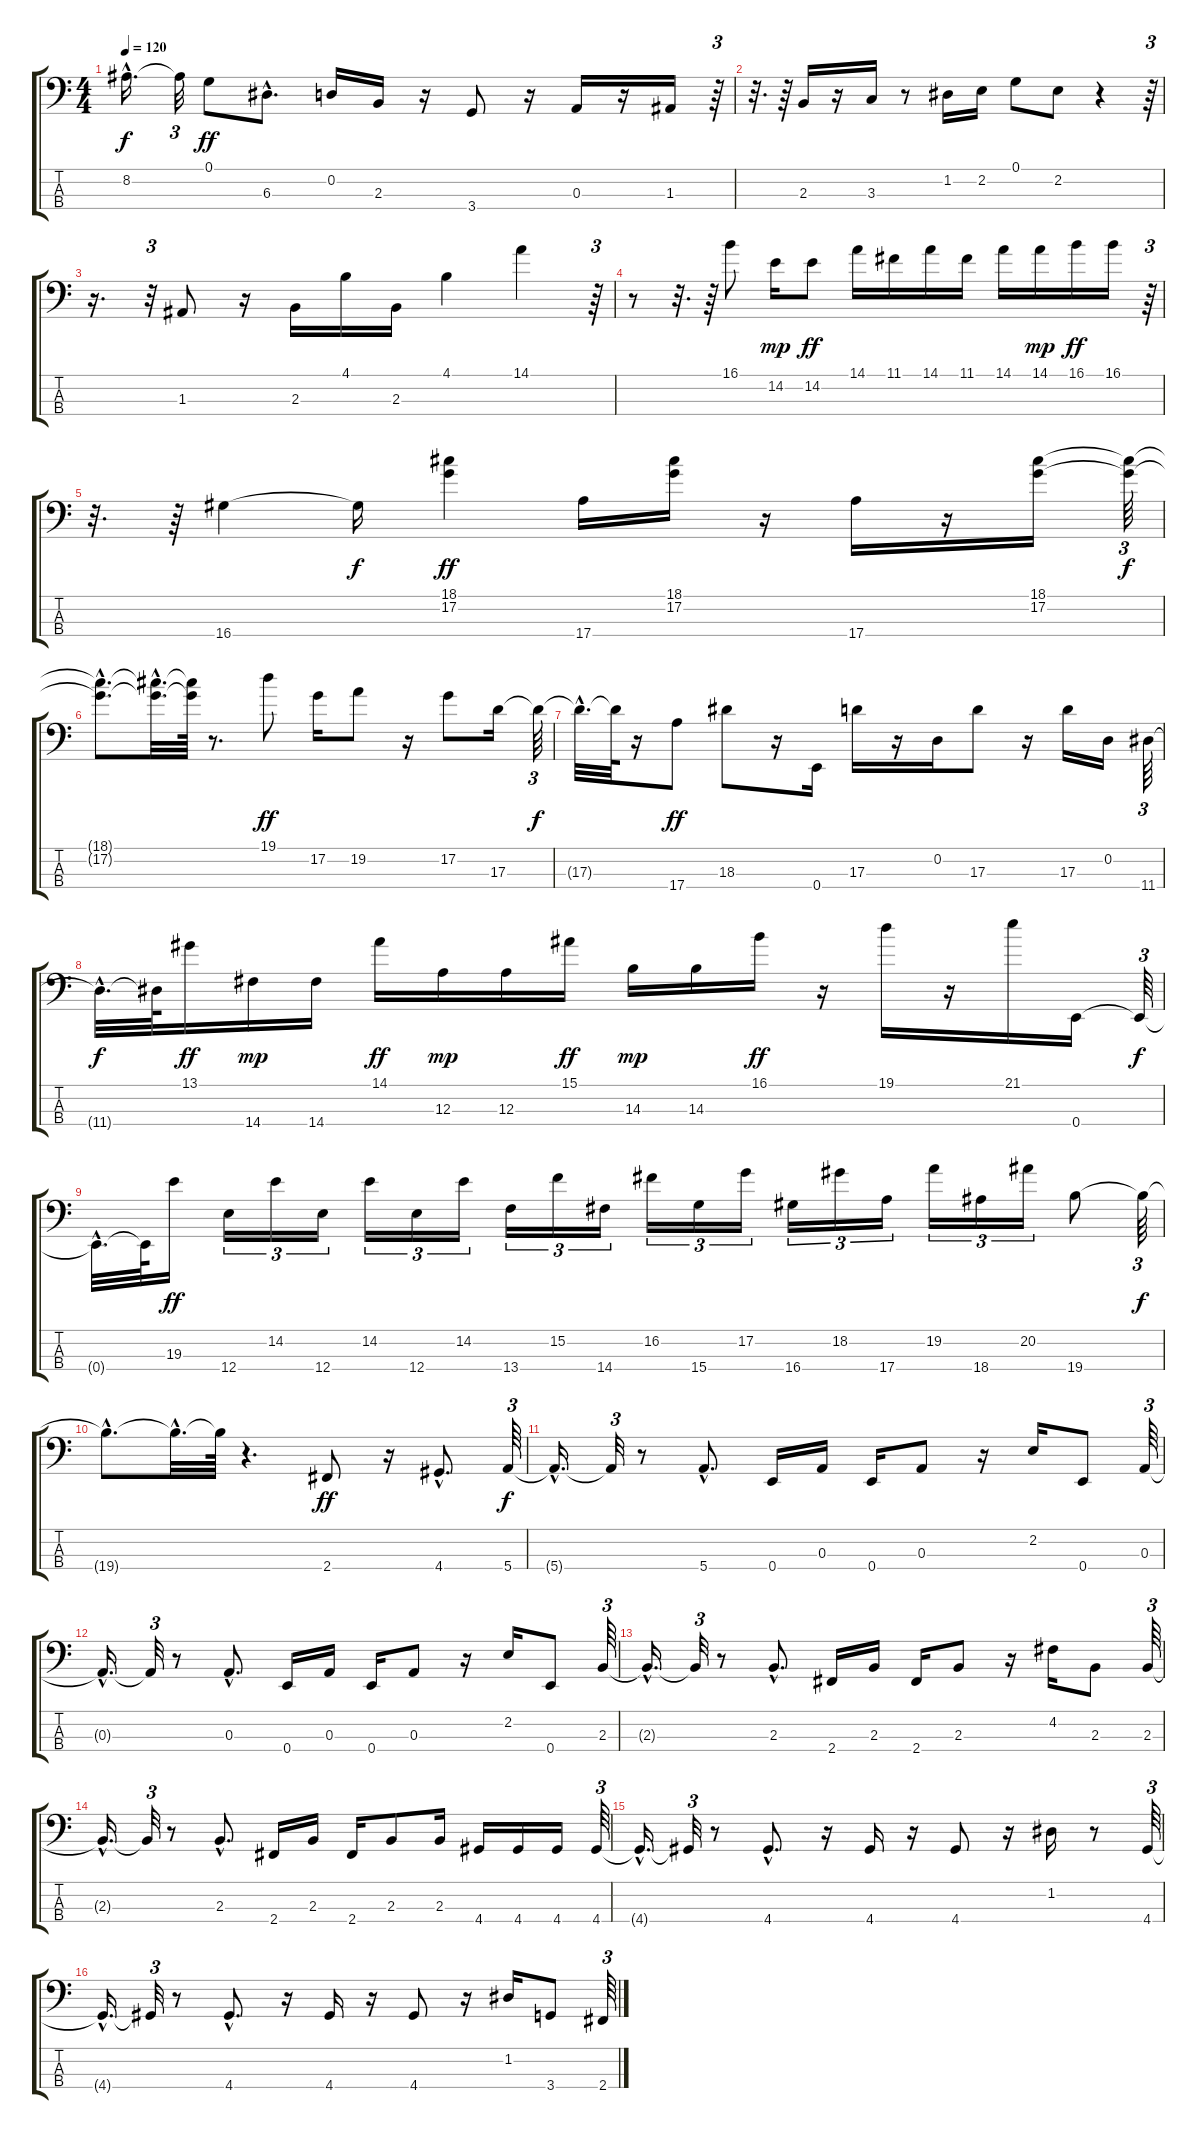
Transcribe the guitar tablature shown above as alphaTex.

\track "" {instrument electricbasspick}
\staff {score tabs}
\tuning (G2 D2 A1 E1) {hide}
\ts (4 4)
\tempo 120
\clef f4
\ks c
8.2{hac t}.16{d dy f} 8.2{t}.32{tu (3 2)} 0.1.8{dy ff} 6.3{hac}.8{d} 0.2.16 2.3.16 r.16 3.4.8 r.16 0.3.16 r.16 1.3.16 r.64{tu (3 2)} |
r.32{d} r.64 2.3.16 r.16 3.3.16 r.8 1.2.16 2.2.16 0.1.8 2.2.8 r.4 r.64{tu (3 2)} |
r.16{d} r.32{tu (3 2)} 1.3.8 r.16 2.3.16 4.1.16 2.3.16 4.1.4 14.1.4 r.64{tu (3 2)} |
r.8 r.32{d} r.64 16.1.8 14.2.16{dy mp} 14.2.8{dy ff} 14.1.16 11.1.16 14.1.16 11.1.16 14.1.16 14.1.16{dy mp} 16.1.16{dy ff} 16.1.16 r.64{tu (3 2)} |
r.32{d} r.64 16.4.4 16.4{t}.16{dy f} (18.1 17.2).4{dy ff} 17.4.16 (18.1 17.2).16 r.16 17.4.16 r.16 (18.1 17.2).16 (18.1{t} 17.2{t}).64{tu (3 2) dy f} |
(18.1{hac t} 17.2{hac t}).8{d} (18.1{hac t} 17.2{hac t}).32{d} (18.1{t} 17.2{t}).64 r.8{d} 19.1.8{dy ff} 17.2.16 19.2.8 r.16 17.2.8 17.3.16 17.3{t}.64{tu (3 2) dy f} |
17.3{hac t}.32{d} 17.3{t}.64 r.16 17.4.8{dy ff} 18.3.8 r.16 0.4.16 17.3.16 r.16 0.2.16 17.3.8 r.16 17.3.16 0.2.16 11.4.64{tu (3 2)} |
11.4{hac t}.32{d dy f} 11.4{t}.64 13.1.16{dy ff} 14.4.16{dy mp} 14.4.16 14.1.16{dy ff} 12.3.16{dy mp} 12.3.16 15.1.16{dy ff} 14.3.16{dy mp} 14.3.16 16.1.16{dy ff} r.16 19.1.16 r.16 21.1.16 0.4.16 0.4{t}.64{tu (3 2) dy f} |
0.4{hac t}.32{d} 0.4{t}.64 19.3.16{dy ff} 12.4.16{tu (3 2)} 14.2.16{tu (3 2)} 12.4.16{tu (3 2)} 14.2.16{tu (3 2)} 12.4.16{tu (3 2)} 14.2.16{tu (3 2)} 13.4.16{tu (3 2)} 15.2.16{tu (3 2)} 14.4.16{tu (3 2)} 16.2.16{tu (3 2)} 15.4.16{tu (3 2)} 17.2.16{tu (3 2)} 16.4.16{tu (3 2)} 18.2.16{tu (3 2)} 17.4.16{tu (3 2)} 19.2.16{tu (3 2)} 18.4.16{tu (3 2)} 20.2.16{tu (3 2)} 19.4.8 19.4{t}.64{tu (3 2) dy f} |
19.4{hac t}.8{d} 19.4{hac t}.32{d} 19.4{t}.64 r.4{d} 2.4.8{dy ff} r.16 4.4{hac}.8{d} 5.4.64{tu (3 2) dy f} |
5.4{hac t}.16{d} 5.4{t}.32{tu (3 2)} r.8 5.4{hac}.8{d} 0.4.16 0.3.16 0.4.16 0.3.8 r.16 2.2.16 0.4.8 0.3.64{tu (3 2)} |
0.3{hac t}.16{d} 0.3{t}.32{tu (3 2)} r.8 0.3{hac}.8{d} 0.4.16 0.3.16 0.4.16 0.3.8 r.16 2.2.16 0.4.8 2.3.64{tu (3 2)} |
2.3{hac t}.16{d} 2.3{t}.32{tu (3 2)} r.8 2.3{hac}.8{d} 2.4.16 2.3.16 2.4.16 2.3.8 r.16 4.2.16 2.3.8 2.3.64{tu (3 2)} |
2.3{hac t}.16{d} 2.3{t}.32{tu (3 2)} r.8 2.3{hac}.8{d} 2.4.16 2.3.16 2.4.16 2.3.8 2.3.16 4.4.16 4.4.16 4.4.16 4.4.64{tu (3 2)} |
4.4{hac t}.16{d} 4.4{t}.32{tu (3 2)} r.8 4.4{hac}.8{d} r.16 4.4.16 r.16 4.4.8 r.16 1.2.16 r.8 4.4.64{tu (3 2)} |
4.4{hac t}.16{d} 4.4{t}.32{tu (3 2)} r.8 4.4{hac}.8{d} r.16 4.4.16 r.16 4.4.8 r.16 1.2.16 3.4.8 2.4.64{tu (3 2)}
